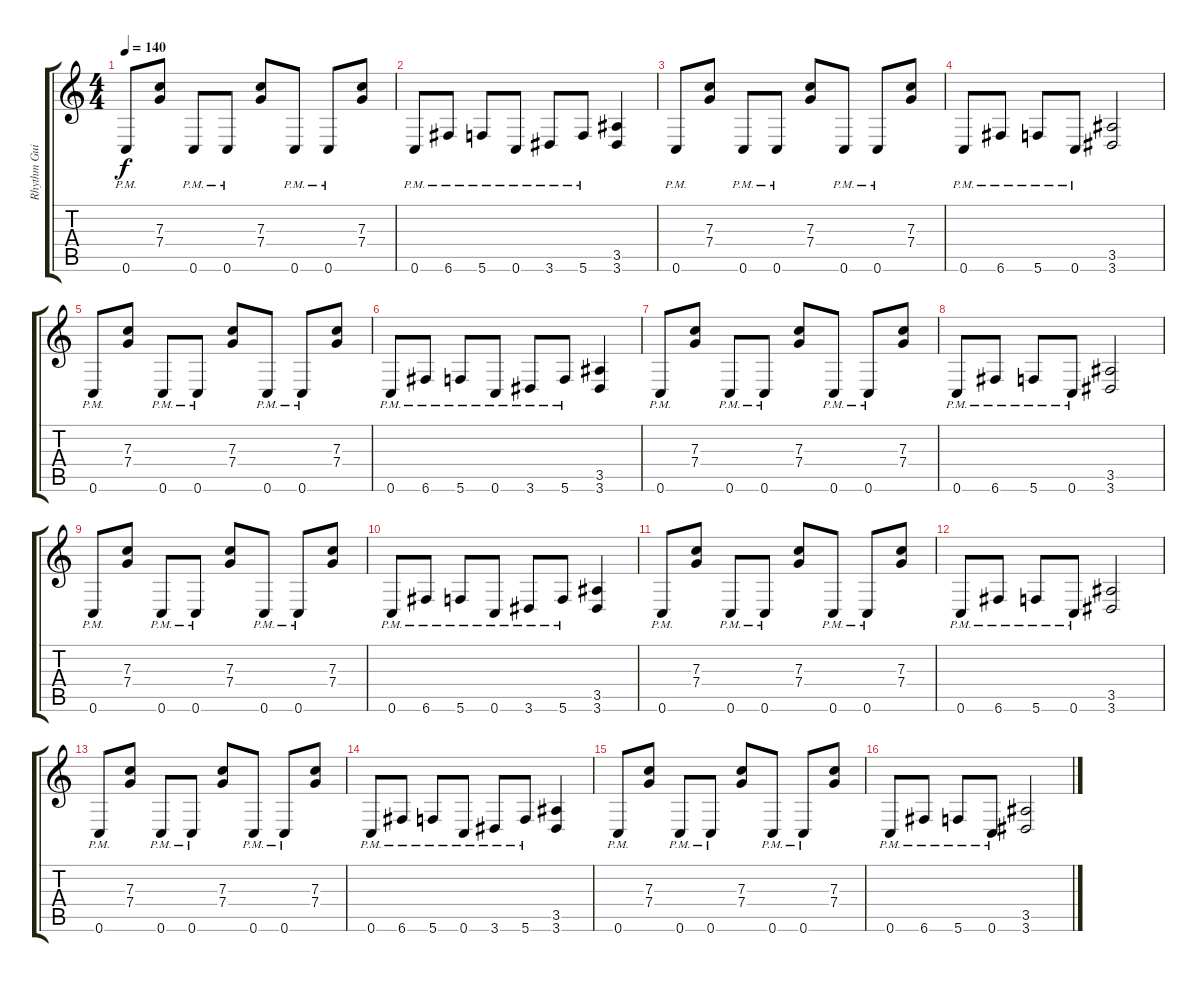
\track ("Rhythm Guitar" "Rhythm Gui") {instrument distortionguitar}
\staff {score tabs}
\tuning (D4 A3 F3 C3 G2 C2) {hide}
\ts (4 4)
\tempo 140
\clef g2
\ks c
0.6{pm}.8{dy f} (7.3 7.4).8 0.6{pm}.8 0.6{pm}.8 (7.3 7.4).8 0.6{pm}.8 0.6{pm}.8 (7.3 7.4).8 |
0.6{pm}.8 6.6{pm}.8 5.6{pm}.8 0.6{pm}.8 3.6{pm}.8 5.6{pm}.8 (3.5 3.6).4 |
0.6{pm}.8 (7.3 7.4).8 0.6{pm}.8 0.6{pm}.8 (7.3 7.4).8 0.6{pm}.8 0.6{pm}.8 (7.3 7.4).8 |
0.6{pm}.8 6.6{pm}.8 5.6{pm}.8 0.6{pm}.8 (3.5 3.6).2 |
0.6{pm}.8 (7.3 7.4).8 0.6{pm}.8 0.6{pm}.8 (7.3 7.4).8 0.6{pm}.8 0.6{pm}.8 (7.3 7.4).8 |
0.6{pm}.8 6.6{pm}.8 5.6{pm}.8 0.6{pm}.8 3.6{pm}.8 5.6{pm}.8 (3.5 3.6).4 |
0.6{pm}.8 (7.3 7.4).8 0.6{pm}.8 0.6{pm}.8 (7.3 7.4).8 0.6{pm}.8 0.6{pm}.8 (7.3 7.4).8 |
0.6{pm}.8 6.6{pm}.8 5.6{pm}.8 0.6{pm}.8 (3.5 3.6).2 |
0.6{pm}.8 (7.3 7.4).8 0.6{pm}.8 0.6{pm}.8 (7.3 7.4).8 0.6{pm}.8 0.6{pm}.8 (7.3 7.4).8 |
0.6{pm}.8 6.6{pm}.8 5.6{pm}.8 0.6{pm}.8 3.6{pm}.8 5.6{pm}.8 (3.5 3.6).4 |
0.6{pm}.8 (7.3 7.4).8 0.6{pm}.8 0.6{pm}.8 (7.3 7.4).8 0.6{pm}.8 0.6{pm}.8 (7.3 7.4).8 |
0.6{pm}.8 6.6{pm}.8 5.6{pm}.8 0.6{pm}.8 (3.5 3.6).2 |
0.6{pm}.8 (7.3 7.4).8 0.6{pm}.8 0.6{pm}.8 (7.3 7.4).8 0.6{pm}.8 0.6{pm}.8 (7.3 7.4).8 |
0.6{pm}.8 6.6{pm}.8 5.6{pm}.8 0.6{pm}.8 3.6{pm}.8 5.6{pm}.8 (3.5 3.6).4 |
0.6{pm}.8 (7.3 7.4).8 0.6{pm}.8 0.6{pm}.8 (7.3 7.4).8 0.6{pm}.8 0.6{pm}.8 (7.3 7.4).8 |
0.6{pm}.8 6.6{pm}.8 5.6{pm}.8 0.6{pm}.8 (3.5 3.6).2
